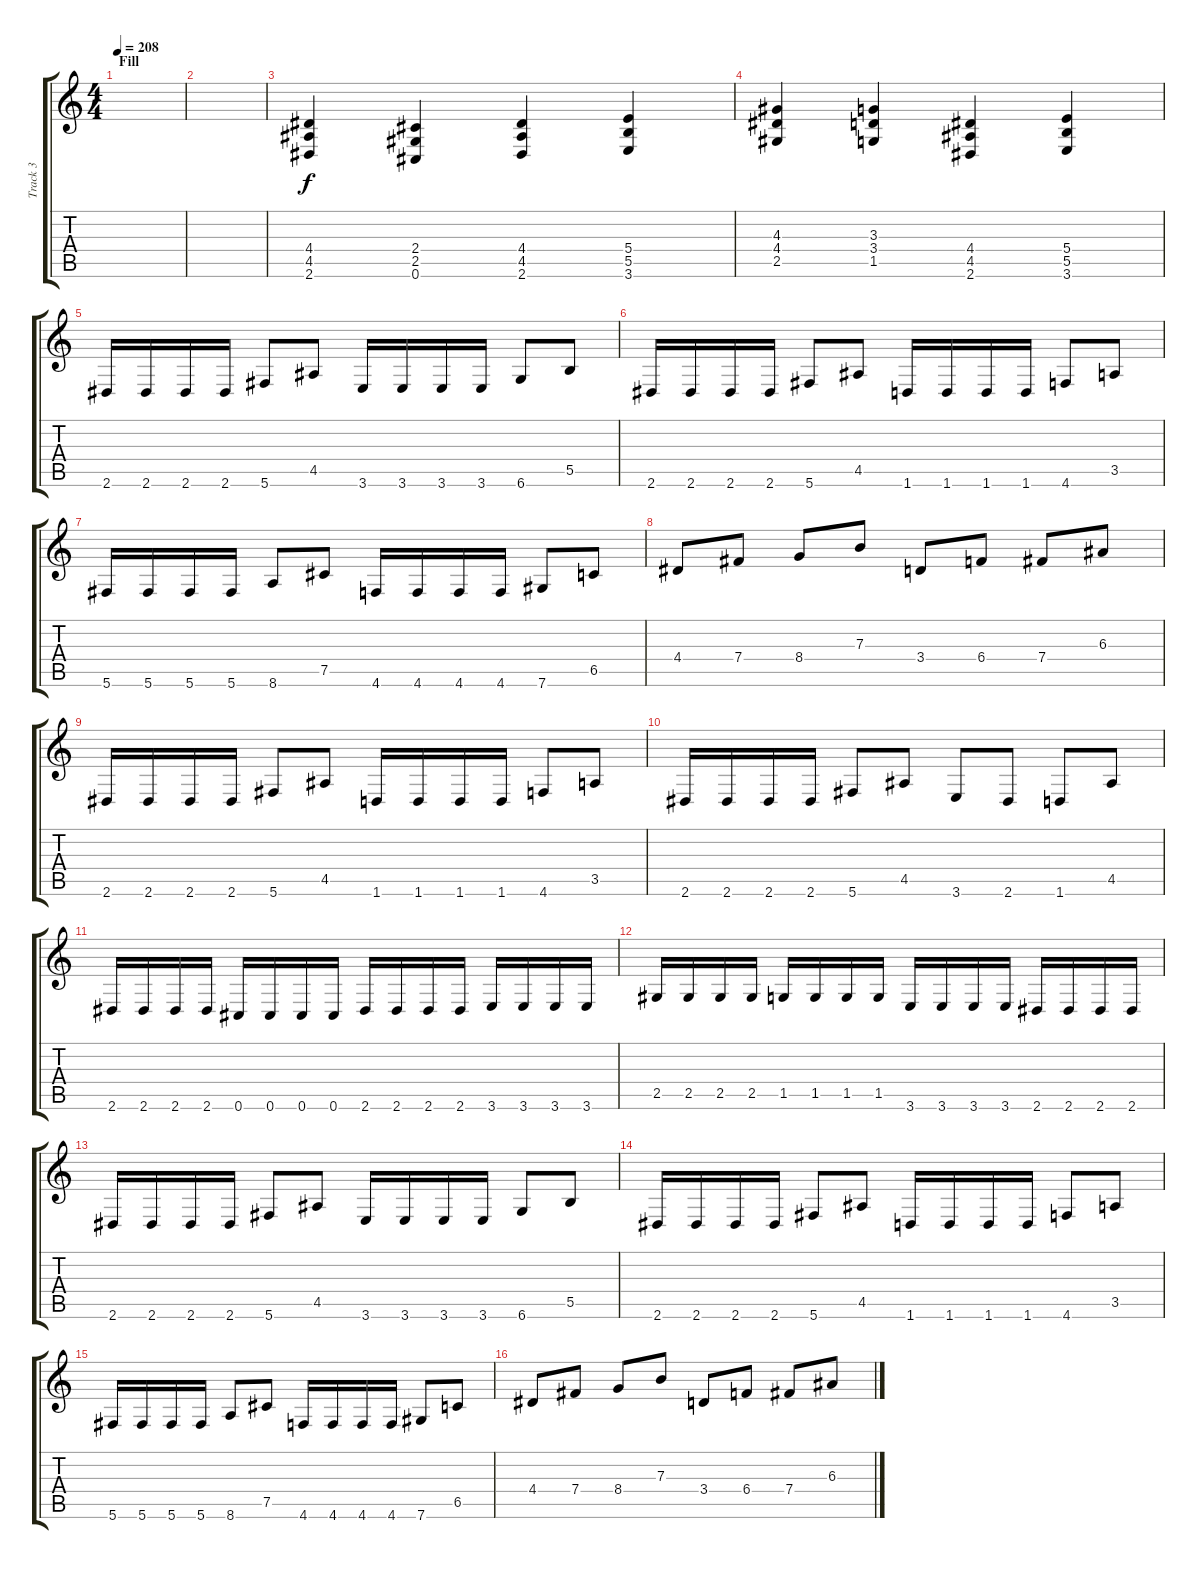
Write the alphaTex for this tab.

\track ("Track 3" "Track 3") {instrument overdrivenguitar}
\staff {score tabs}
\tuning (Db4 Ab3 E3 B2 Gb2 Db2) {hide}
\ts (4 4)
\section ("" "Fill")
\tempo 208
\clef g2
\ks c
|
|
(4.4 4.5 2.6).4 (2.4 2.5 0.6).4 (4.4 4.5 2.6).4 (5.4 5.5 3.6).4 |
(4.3 4.4 2.5).4 (3.3 3.4 1.5).4 (4.4 4.5 2.6).4 (5.4 5.5 3.6).4 |
2.6.16 2.6.16 2.6.16 2.6.16 5.6.8 4.5.8 3.6.16 3.6.16 3.6.16 3.6.16 6.6.8 5.5.8 |
2.6.16 2.6.16 2.6.16 2.6.16 5.6.8 4.5.8 1.6.16 1.6.16 1.6.16 1.6.16 4.6.8 3.5.8 |
5.6.16 5.6.16 5.6.16 5.6.16 8.6.8 7.5.8 4.6.16 4.6.16 4.6.16 4.6.16 7.6.8 6.5.8 |
4.4.8 7.4.8 8.4.8 7.3.8 3.4.8 6.4.8 7.4.8 6.3.8 |
2.6.16 2.6.16 2.6.16 2.6.16 5.6.8 4.5.8 1.6.16 1.6.16 1.6.16 1.6.16 4.6.8 3.5.8 |
2.6.16 2.6.16 2.6.16 2.6.16 5.6.8 4.5.8 3.6.8 2.6.8 1.6.8 4.5.8 |
2.6.16 2.6.16 2.6.16 2.6.16 0.6.16 0.6.16 0.6.16 0.6.16 2.6.16 2.6.16 2.6.16 2.6.16 3.6.16 3.6.16 3.6.16 3.6.16 |
2.5.16 2.5.16 2.5.16 2.5.16 1.5.16 1.5.16 1.5.16 1.5.16 3.6.16 3.6.16 3.6.16 3.6.16 2.6.16 2.6.16 2.6.16 2.6.16 |
2.6.16 2.6.16 2.6.16 2.6.16 5.6.8 4.5.8 3.6.16 3.6.16 3.6.16 3.6.16 6.6.8 5.5.8 |
2.6.16 2.6.16 2.6.16 2.6.16 5.6.8 4.5.8 1.6.16 1.6.16 1.6.16 1.6.16 4.6.8 3.5.8 |
5.6.16 5.6.16 5.6.16 5.6.16 8.6.8 7.5.8 4.6.16 4.6.16 4.6.16 4.6.16 7.6.8 6.5.8 |
4.4.8 7.4.8 8.4.8 7.3.8 3.4.8 6.4.8 7.4.8 6.3.8
